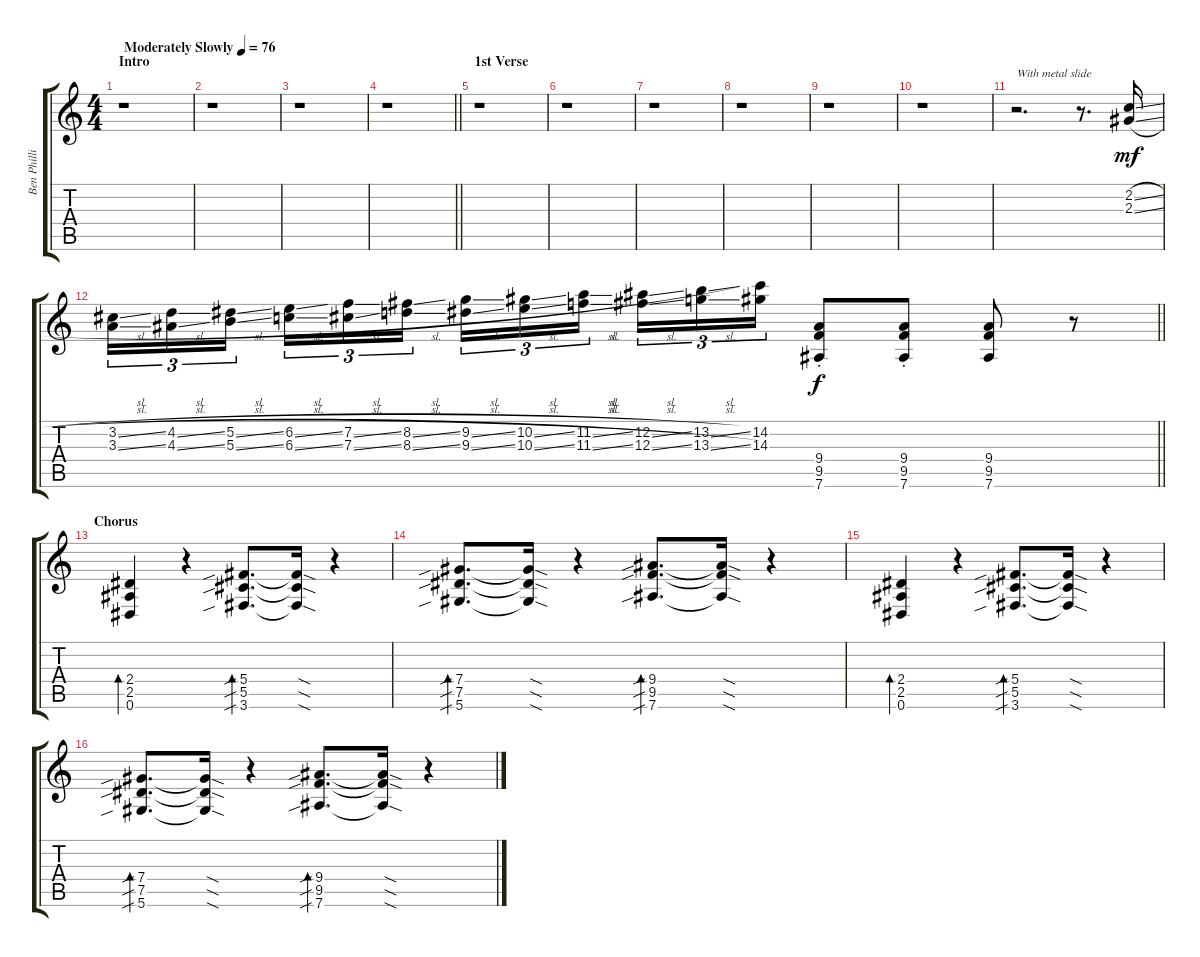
\track ("Ben Phillips (Extra Guitar)" "Ben Philli") {instrument distortionguitar}
\staff {score tabs}
\tuning (Eb4 Bb3 Gb3 Db3 Ab2 Eb2) {hide}
\ts (4 4)
\section ("" "Intro")
\tempo (76 "Moderately Slowly")
\clef g2
\ks c
r.1{dy mf instrument distortionguitar} |
r.1 |
r.1 |
\barLineRight lightlight
r.1 |
\section ("" "1st Verse")
r.1 |
r.1 |
r.1 |
r.1 |
r.1 |
r.1 |
r.2{d txt "With metal slide"} r.8{d} (2.2{sl} 2.3{sl}).16 |
\barLineRight lightlight
(3.2{sl} 3.3{sl}).16{tu (3 2)} (4.2{sl} 4.3{sl}).16{tu (3 2)} (5.2{sl} 5.3{sl}).16{tu (3 2) beam splitsecondary} (6.2{sl} 6.3{sl}).16{tu (3 2)} (7.2{sl} 7.3{sl}).16{tu (3 2)} (8.2{sl} 8.3{sl}).16{tu (3 2)} (9.2{sl} 9.3{sl}).16{tu (3 2)} (10.2{sl} 10.3{sl}).16{tu (3 2)} (11.2{sl} 11.3{sl}).16{tu (3 2) beam splitsecondary} (12.2{sl} 12.3{sl}).16{tu (3 2)} (13.2{sl} 13.3{sl}).16{tu (3 2)} (14.2 14.3).16{tu (3 2)} (9.4{st} 9.5{st} 7.6{st}).8{dy f} (9.4{st} 9.5{st} 7.6{st}).8 (9.4 9.5 7.6).8 r.8 |
\section ("" "Chorus")
(2.4 2.5 0.6).4{bd 60} r.4 (5.4{sib} 5.5{sib} 3.6{sib}).8{d bd 60} (5.4{sod t} 5.5{sod t} 3.6{sod t}).16 r.4 |
(7.4{sib} 7.5{sib} 5.6{sib}).8{d bd 60} (7.4{sod t} 7.5{sod t} 5.6{sod t}).16 r.4 (9.4{sib} 9.5{sib} 7.6{sib}).8{d bd 60} (9.4{sod t} 9.5{sod t} 7.6{sod t}).16 r.4 |
(2.4 2.5 0.6).4{bd 60} r.4 (5.4{sib} 5.5{sib} 3.6{sib}).8{d bd 60} (5.4{sod t} 5.5{sod t} 3.6{sod t}).16 r.4 |
(7.4{sib} 7.5{sib} 5.6{sib}).8{d bd 60} (7.4{sod t} 7.5{sod t} 5.6{sod t}).16 r.4 (9.4{sib} 9.5{sib} 7.6{sib}).8{d bd 60} (9.4{sod t} 9.5{sod t} 7.6{sod t}).16 r.4
